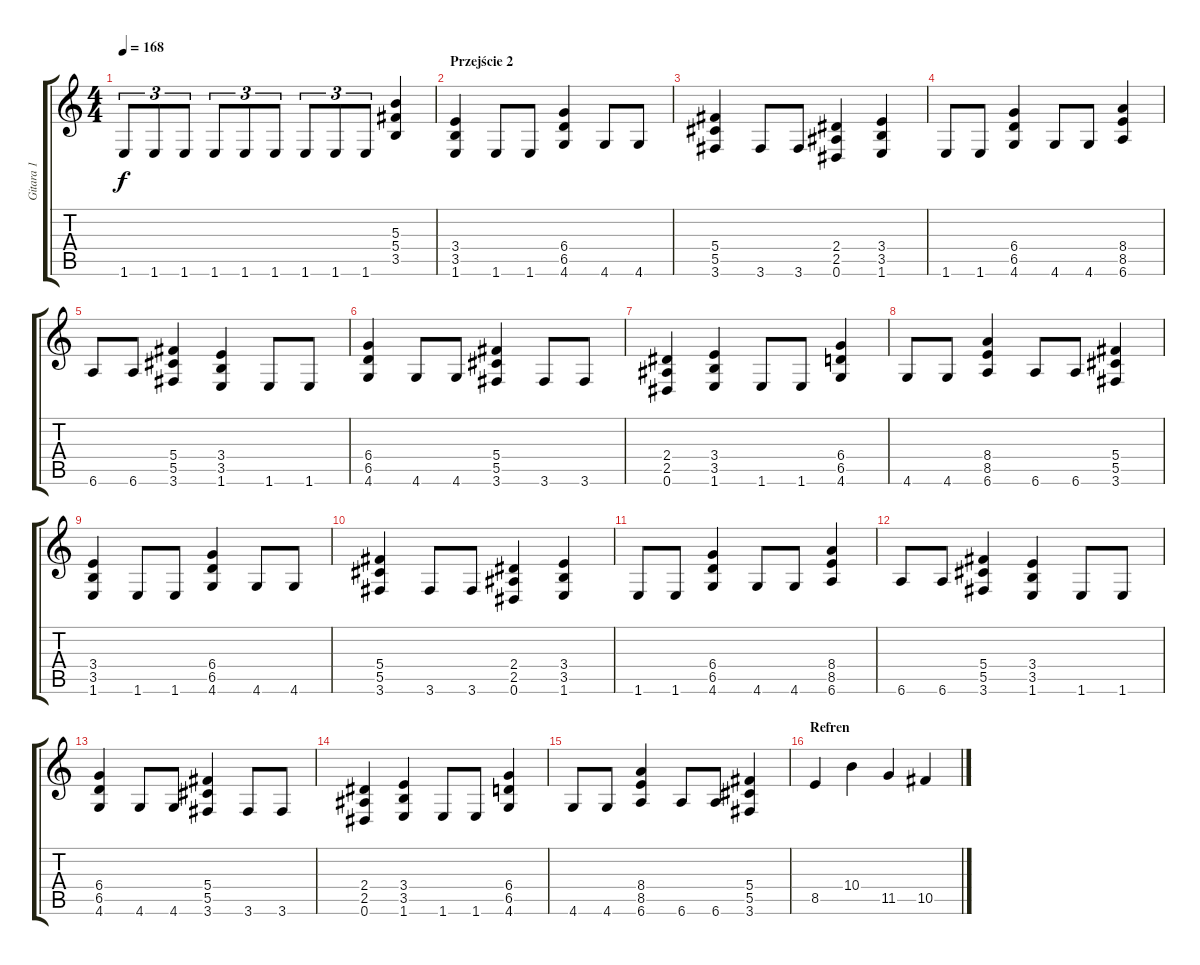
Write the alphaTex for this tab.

\track ("Gitara 1" "Gitara 1") {instrument overdrivenguitar}
\staff {score tabs}
\tuning (Eb4 Bb3 Gb3 Db3 Ab2 Eb2) {hide}
\ts (4 4)
\tempo 168
\clef g2
\ks c
1.6.8{tu (3 2) dy f} 1.6.8{tu (3 2)} 1.6.8{tu (3 2)} 1.6.8{tu (3 2)} 1.6.8{tu (3 2)} 1.6.8{tu (3 2)} 1.6.8{tu (3 2)} 1.6.8{tu (3 2)} 1.6.8{tu (3 2)} (5.3 5.4 3.5).4 |
\section ("" "Przejście 2")
(3.4 3.5 1.6).4 1.6.8 1.6.8 (6.4 6.5 4.6).4 4.6.8 4.6.8 |
(5.4 5.5 3.6).4 3.6.8 3.6.8 (2.4 2.5 0.6).4 (3.4 3.5 1.6).4 |
1.6.8 1.6.8 (6.4 6.5 4.6).4 4.6.8 4.6.8 (8.4 8.5 6.6).4 |
6.6.8 6.6.8 (5.4 5.5 3.6).4 (3.4 3.5 1.6).4 1.6.8 1.6.8 |
(6.4 6.5 4.6).4 4.6.8 4.6.8 (5.4 5.5 3.6).4 3.6.8 3.6.8 |
(2.4 2.5 0.6).4 (3.4 3.5 1.6).4 1.6.8 1.6.8 (6.4 6.5 4.6).4 |
4.6.8 4.6.8 (8.4 8.5 6.6).4 6.6.8 6.6.8 (5.4 5.5 3.6).4 |
(3.4 3.5 1.6).4 1.6.8 1.6.8 (6.4 6.5 4.6).4 4.6.8 4.6.8 |
(5.4 5.5 3.6).4 3.6.8 3.6.8 (2.4 2.5 0.6).4 (3.4 3.5 1.6).4 |
1.6.8 1.6.8 (6.4 6.5 4.6).4 4.6.8 4.6.8 (8.4 8.5 6.6).4 |
6.6.8 6.6.8 (5.4 5.5 3.6).4 (3.4 3.5 1.6).4 1.6.8 1.6.8 |
(6.4 6.5 4.6).4 4.6.8 4.6.8 (5.4 5.5 3.6).4 3.6.8 3.6.8 |
(2.4 2.5 0.6).4 (3.4 3.5 1.6).4 1.6.8 1.6.8 (6.4 6.5 4.6).4 |
4.6.8 4.6.8 (8.4 8.5 6.6).4 6.6.8 6.6.8 (5.4 5.5 3.6).4 |
\section ("" "Refren")
8.5.4 10.4.4 11.5.4 10.5.4
